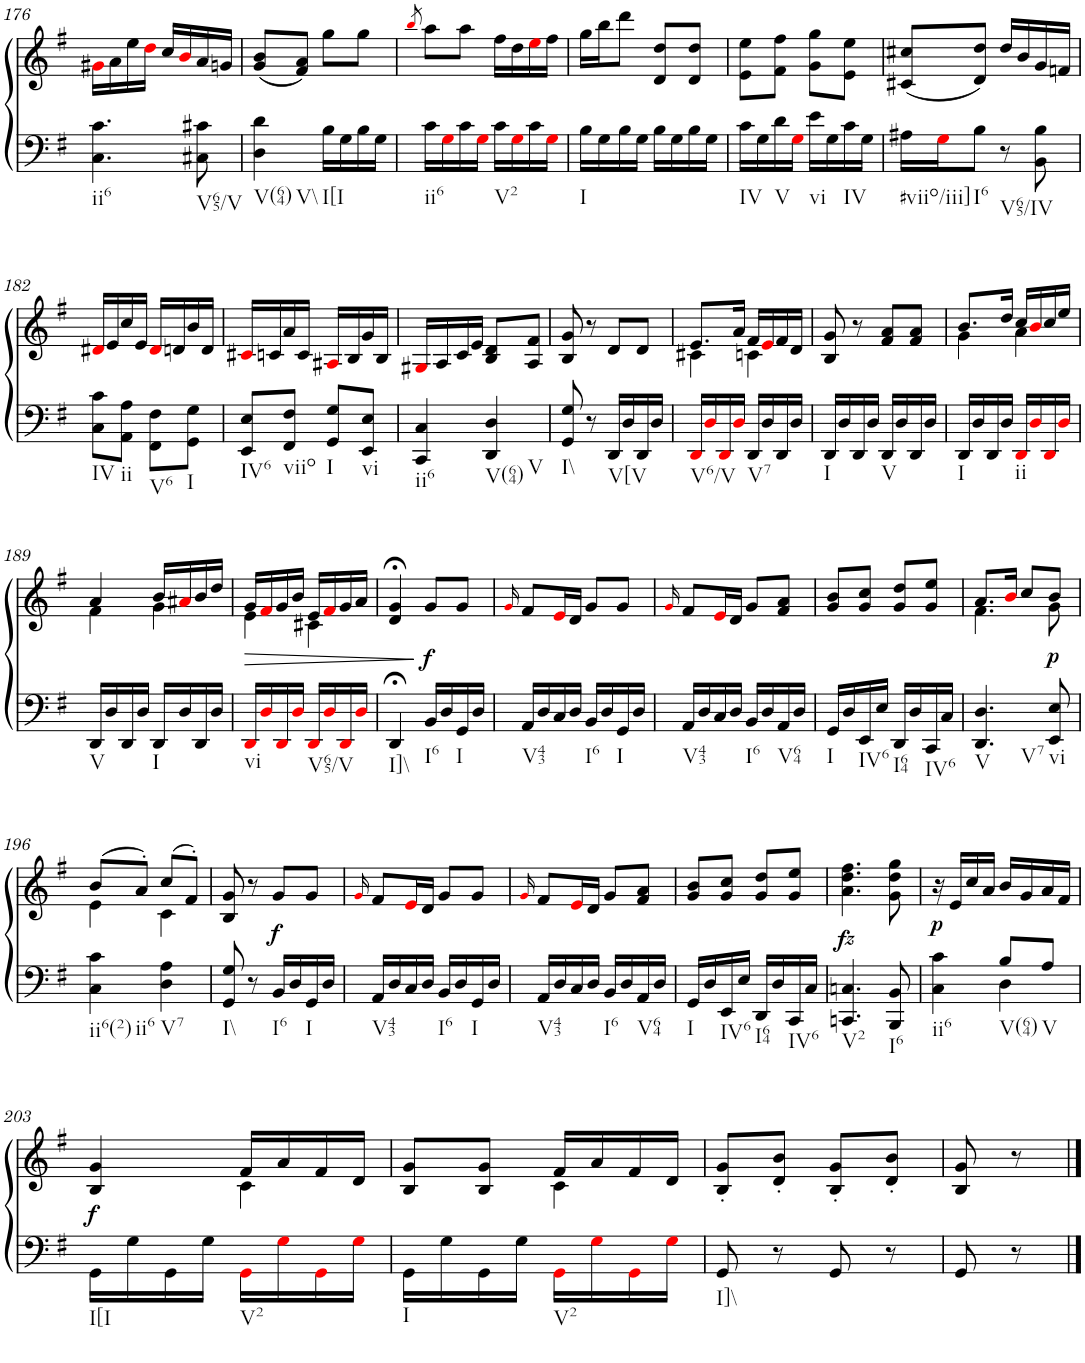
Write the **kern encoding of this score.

**kern	**kern	**dynam
*part1	*part1	*part1
*staff2	*staff1	*staff1/2
*I"Piano	*	*
*I'Pno.	*	*
!!LO:PB:g=z
*clefF4	*clefG2	*
*k[f#]	*k[f#]	*
*G:	*G:	*
*M2/4	*M2/4	*
=176	=176	=176
!LO:TX:b:t=ii6	!	!
4.C\ 4.c\	16g#Xi\LL	.
.	16a\	.
.	16ee\	.
.	16ddi\JJ	.
.	16cc/LL	.
.	16bi/	.
!LO:TX:b:t=V65/V	!	!
8C#X\ 8c#X\	16a/	.
.	16gn/JJ	.
=177	=177	=177
!LO:TX:b:t=V(64)	!	!
!LO:TX:b:t=V\\	!	!
4D\ 4d\	(8g/ 8b/L	.
.	8f#/ 8a/J)	.
!LO:TX:b:t=I[I	!	!
16B\LL	8gg\L	.
16G\	.	.
16B\	8gg\J	.
16G\JJ	.	.
=178	=178	=178
.	8qbbi/	.
!LO:TX:b:t=ii6	!	!
16c\LL	8aa\L	.
16Gi\	.	.
16c\	8aa\J	.
16Gi\JJ	.	.
!LO:TX:b:t=V2	!	!
16c\LL	16ff#\LL	.
16Gi\	16dd\	.
16c\	16eei\	.
16Gi\JJ	16ff#\JJ	.
=179	=179	=179
!LO:TX:b:t=I	!	!
16B\LL	16gg\LL	.
16G\	16bb\J	.
16B\	8ddd\J	.
16G\JJ	.	.
16B\LL	8d/ 8dd/L	.
16G\	.	.
16B\	8d/ 8dd/J	.
16G\JJ	.	.
=180	=180	=180
!LO:TX:b:t=IV	!	!
16c\LL	8e\ 8ee\L	.
16G\	.	.
!LO:TX:b:t=V	!	!
16d\	8f#\ 8ff#\J	.
16Gi\JJ	.	.
!LO:TX:b:t=vi	!	!
16e\LL	8g\ 8gg\L	.
16G\	.	.
!LO:TX:b:t=IV	!	!
16c\	8e\ 8ee\J	.
16G\JJ	.	.
=181	=181	=181
!LO:TX:b:t=#viio/iii]	!	!
16A#X\LL	(8c#X/ 8cc#X/L	.
16Gi\J	.	.
!LO:TX:b:t=I6	!	!
8B\J	8d/ 8dd/J)	.
!LO:TX:b:t=V65/IV	!	!
8r	16dd/LL	.
.	16b/	.
8BB\ 8B\	16g/	.
.	16fn/JJ	.
!!LO:LB:g=z
=182	=182	=182
!LO:TX:b:t=IV	!	!
8C\ 8c\L	16d#Xi/LL	.
.	16e/	.
!LO:TX:b:t=ii	!	!
8AA\ 8A\J	16cc/	.
.	16e/JJ	.
!LO:TX:b:t=V6	!	!
8FF#\ 8F#\L	16d#i/LL	.
.	16dn/	.
!LO:TX:b:t=I	!	!
8GG\ 8G\J	16b/	.
.	16d/JJ	.
=183	=183	=183
!LO:TX:b:t=IV6	!	!
8EE/ 8E/L	16c#Xi/LL	.
.	16cn/	.
!LO:TX:b:t=viio	!	!
8FF#/ 8F#/J	16a/	.
.	16c/JJ	.
!LO:TX:b:t=I	!	!
8GG/ 8G/L	16A#Xi/LL	.
.	16B/	.
!LO:TX:b:t=vi	!	!
8EE/ 8E/J	16g/	.
.	16B/JJ	.
=184	=184	=184
!LO:TX:b:t=ii6	!	!
4CC/ 4C/	16G#Xi/LL	.
.	16A/	.
.	16c/	.
.	16e/JJ	.
!LO:TX:b:t=V(64)	!	!
!LO:TX:b:t=V	!	!
4DD/ 4D/	8B/ 8d/L	.
.	8A/ 8f#/J	.
=185	=185	=185
!LO:TX:b:t=I\\	!	!
8GG/ 8G/	8B/ 8g/	.
8r	8r	.
!LO:TX:b:t=V[V	!	!
16DD/LL	8d/L	.
16D/	.	.
16DD/	8d/J	.
16D/JJ	.	.
=186	=186	=186
*	*^	*
!LO:TX:b:t=V6/V	!	!	!
16DDi/LL	8.e/L	4c#X\	.
16Di/	.	.	.
16DDi/	.	.	.
16Di/JJ	16a/Jk	.	.
!LO:TX:b:t=V7	!	!	!
16DD/LL	16f#/LL	4cn\	.
16D/	16ei/	.	.
16DD/	16f#/	.	.
16D/JJ	16d/JJ	.	.
*	*v	*v	*
=187	=187	=187
!LO:TX:b:t=I	!	!
16DD/LL	8B/ 8g/	.
16D/	.	.
16DD/	8r	.
16D/JJ	.	.
!LO:TX:b:t=V	!	!
16DD/LL	8f#/ 8a/L	.
16D/	.	.
16DD/	8f#/ 8a/J	.
16D/JJ	.	.
=188	=188	=188
*	*^	*
!LO:TX:b:t=I	!	!	!
16DD/LL	8.b/L	4g\	.
16D/	.	.	.
16DD/	.	.	.
16D/JJ	16dd/Jk	.	.
!LO:TX:b:t=ii	!	!	!
16DDi/LL	16cc/LL	4a\	.
16Di/	16bi/	.	.
16DDi/	16cc/	.	.
16Di/JJ	16ee/JJ	.	.
!!LO:LB:g=z	!!
=189	=189	=189	=189
!LO:TX:b:t=V	!	!	!
16DD/LL	4a/	4f#\	.
16D/	.	.	.
16DD/	.	.	.
16D/JJ	.	.	.
!LO:TX:b:t=I	!	!	!
16DD/LL	16b/LL	4g\	.
16D/	16a#Xi/	.	.
16DD/	16b/	.	.
16D/JJ	16dd/JJ	.	.
=190	=190	=190	=190
!LO:TX:b:t=vi	!	!	!
!	!	!	!LO:HP:b
16DDi/LL	16g/LL	4e\	>
16Di/	16f#i/	.	.
16DDi/	16g/	.	.
16Di/JJ	16b/JJ	.	.
!LO:TX:b:t=V65/V	!	!	!
16DDi/LL	16e/LL	4c#X\	.
16Di/	16f#i/	.	.
16DDi/	16g/	.	.
16Di/JJ	16a/JJ	.	.
*	*v	*v	*
=191	=191	=191
!LO:TX:b:t=I]\\	!	!
4DD;</	4d/;< 4g/;<	.
!LO:TX:b:t=I6	!	!
!	!	!LO:DY:n=1:b
16BB/LL	8g/L	] f
16D/	.	.
!LO:TX:b:t=I	!	!
16GG/	8g/J	.
16D/JJ	.	.
=192	=192	=192
.	16qgi/	.
!LO:TX:b:t=V43	!	!
16AA/LL	8f#/L	.
16D/	.	.
16C/	16ei/L	.
16D/JJ	16d/JJ	.
!LO:TX:b:t=I6	!	!
16BB/LL	8g/L	.
16D/	.	.
!LO:TX:b:t=I	!	!
16GG/	8g/J	.
16D/JJ	.	.
=193	=193	=193
.	16qgi/	.
!LO:TX:b:t=V43	!	!
16AA/LL	8f#/L	.
16D/	.	.
16C/	16ei/L	.
16D/JJ	16d/JJ	.
!LO:TX:b:t=I6	!	!
16BB/LL	8g/L	.
16D/	.	.
!LO:TX:b:t=V64	!	!
16AA/	8f#/ 8a/J	.
16D/JJ	.	.
=194	=194	=194
!LO:TX:b:t=I	!	!
16GG/LL	8g/ 8b/L	.
16D/	.	.
!LO:TX:b:t=IV6	!	!
16EE/	8g/ 8cc/J	.
16E/JJ	.	.
!LO:TX:b:t=I64	!	!
16DD/LL	8g/ 8dd/L	.
16D/	.	.
!LO:TX:b:t=IV6	!	!
16CC/	8g/ 8ee/J	.
16C/JJ	.	.
=195	=195	=195
*	*^	*
!LO:TX:b:t=V	!	!	!
!LO:TX:b:t=V7	!	!	!
4.DD/ 4.D/	8.a/L	4.f#\	.
.	16bi/Jk	.	.
.	8cc/L	.	.
!LO:TX:b:t=vi	!	!	!
!	!	!	!LO:DY:b
8EE/ 8E/	8b/J	8g\	p
!!LO:LB:g=z	!!
=196	=196	=196	=196
!LO:TX:b:t=ii6(2)	!	!	!
!LO:TX:b:t=ii6	!	!	!
4C\ 4c\	(8b/L	4e\	.
.	8a'/J)	.	.
!LO:TX:b:t=V7	!	!	!
4D\ 4A\	(8cc/L	4c\	.
.	8f#'/J)	.	.
*	*v	*v	*
=197	=197	=197
!LO:TX:b:t=I\\	!	!
8GG/ 8G/	8B/ 8g/	.
8r	8r	.
!LO:TX:b:t=I6	!	!
!	!	!LO:DY:b
16BB/LL	8g/L	f
16D/	.	.
!LO:TX:b:t=I	!	!
16GG/	8g/J	.
16D/JJ	.	.
=198	=198	=198
.	16qgi/	.
!LO:TX:b:t=V43	!	!
16AA/LL	8f#/L	.
16D/	.	.
16C/	16ei/L	.
16D/JJ	16d/JJ	.
!LO:TX:b:t=I6	!	!
16BB/LL	8g/L	.
16D/	.	.
!LO:TX:b:t=I	!	!
16GG/	8g/J	.
16D/JJ	.	.
=199	=199	=199
.	16qgi/	.
!LO:TX:b:t=V43	!	!
16AA/LL	8f#/L	.
16D/	.	.
16C/	16ei/L	.
16D/JJ	16d/JJ	.
!LO:TX:b:t=I6	!	!
16BB/LL	8g/L	.
16D/	.	.
!LO:TX:b:t=V64	!	!
16AA/	8f#/ 8a/J	.
16D/JJ	.	.
=200	=200	=200
!LO:TX:b:t=I	!	!
16GG/LL	8g/ 8b/L	.
16D/	.	.
!LO:TX:b:t=IV6	!	!
16EE/	8g/ 8cc/J	.
16E/JJ	.	.
!LO:TX:b:t=I64	!	!
16DD/LL	8g/ 8dd/L	.
16D/	.	.
!LO:TX:b:t=IV6	!	!
16CC/	8g/ 8ee/J	.
16C/JJ	.	.
=201	=201	=201
!LO:TX:b:t=V2	!	!
!	!	!LO:DY:b
4.CCn/ 4.Cn/	4.a\ 4.dd\ 4.ff#\	fz
!LO:TX:b:t=I6	!	!
8BBB/ 8BB/	8g\ 8dd\ 8gg\	.
=202	=202	=202
*^	*	*
!LO:TX:b:t=ii6	!	!	!
!	!	!	!LO:DY:b
4C\ 4c\	4ryy	16r	p
.	.	16e/LL	.
.	.	16cc/	.
.	.	16a/JJ	.
!LO:TX:b:t=V(64)	!	!	!
8B/L	4D\	16b/LL	.
.	.	16g/	.
!LO:TX:b:t=V	!	!	!
8A/J	.	16a/	.
.	.	16f#/JJ	.
*v	*v	*	*
!!LO:LB:g=z
=203	=203	=203
*	*^	*
!LO:TX:b:t=I[I	!	!	!
!	!	!	!LO:DY:b
16GG\LL	4B/ 4g/	4ryy	f
16G\	.	.	.
16GG\	.	.	.
16G\JJ	.	.	.
!LO:TX:b:t=V2	!	!	!
16GGi\LL	16f#/LL	4c\	.
16Gi\	16a/	.	.
16GGi\	16f#/	.	.
16Gi\JJ	16d/JJ	.	.
=204	=204	=204	=204
!LO:TX:b:t=I	!	!	!
16GG\LL	8B/ 8g/L	4ryy	.
16G\	.	.	.
16GG\	8B/ 8g/J	.	.
16G\JJ	.	.	.
!LO:TX:b:t=V2	!	!	!
16GGi\LL	16f#/LL	4c\	.
16Gi\	16a/	.	.
16GGi\	16f#/	.	.
16Gi\JJ	16d/JJ	.	.
*	*v	*v	*
=205	=205	=205
!LO:TX:b:t=I]\\	!	!
8GG/	8B/' 8g/'L	.
8r	8d/' 8b/'J	.
8GG/	8B/' 8g/'L	.
8r	8d/' 8b/'J	.
=206	=206	=206
8GG/	8B/ 8g/	.
8r	8r	.
==	==	==
*-	*-	*-
